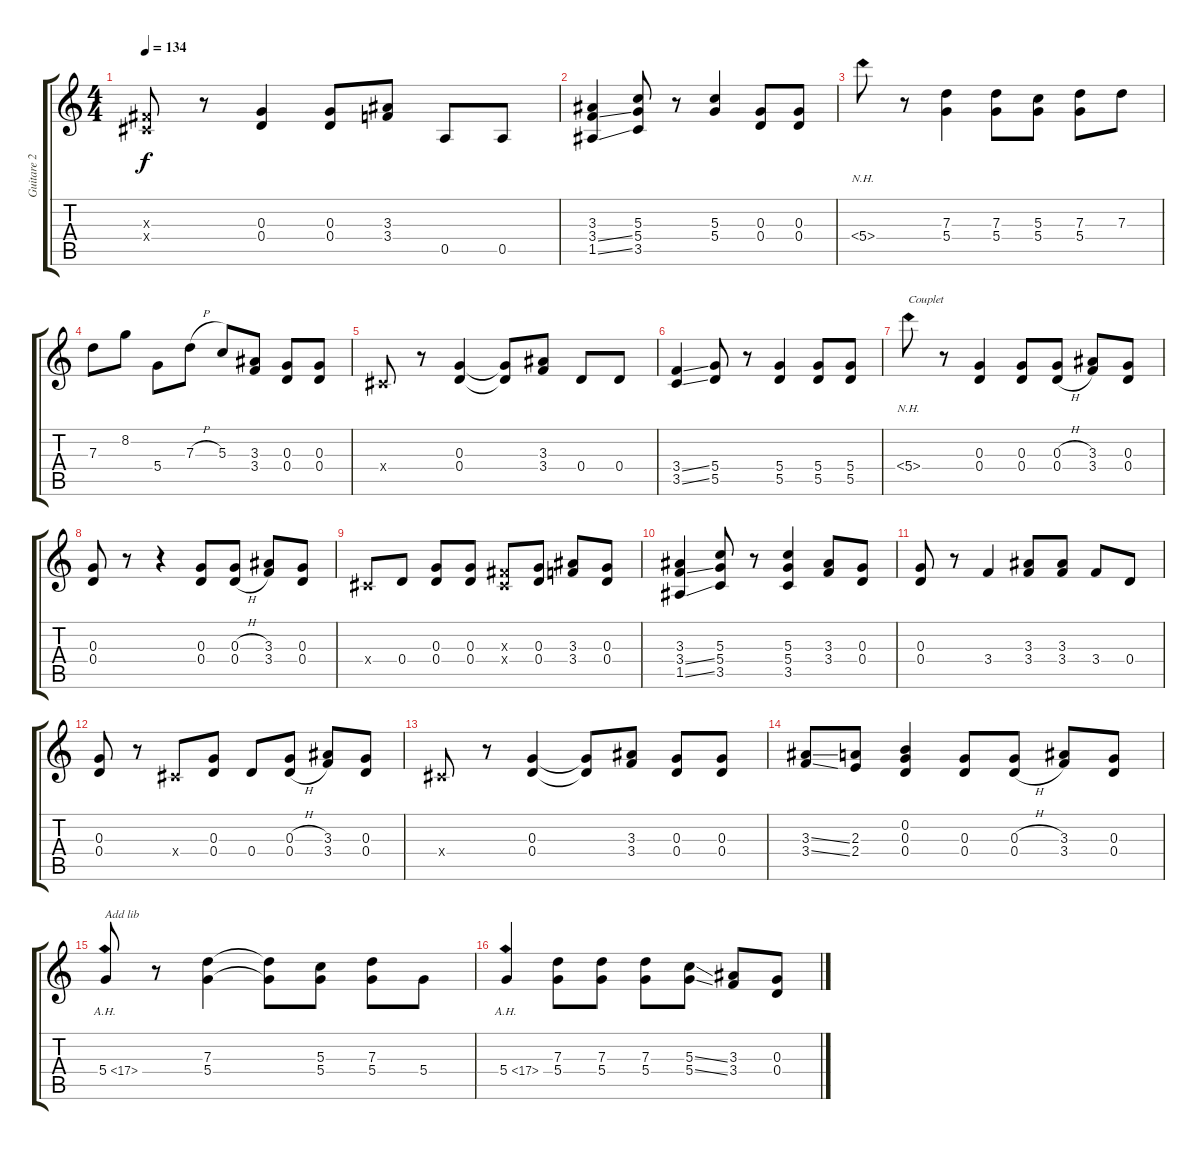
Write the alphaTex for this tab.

\track ("Guitare 2" "Guitare 2") {instrument distortionguitar}
\staff {score tabs}
\tuning (E4 B3 G3 D3 A2 E2) {hide}
\ts (4 4)
\tempo 134
\clef g2
\ks c
(-1.3{x} -1.4{x}).8{dy f} r.8 (0.3 0.4).4 (0.3 0.4).8 (3.3 3.4).8 0.5.8 0.5.8 |
(3.3 3.4{ss} 1.5{ss}).4 (5.3 5.4 3.5).8 r.8 (5.3 5.4).4 (0.3 0.4).8 (0.3 0.4).8 |
5.4{nh}.8 r.8 (7.3 5.4).4 (7.3 5.4).8 (5.3 5.4).8 (7.3 5.4).8 7.3.8 |
7.3.8 8.2.8 5.4.8 7.3{h}.8 5.3.8 (3.3 3.4).8 (0.3 0.4).8 (0.3 0.4).8 |
-1.4{x}.8 r.8 (0.3 0.4).4 (0.3{t} 0.4{t}).8 (3.3 3.4).8 0.4.8 0.4.8 |
(3.4{ss} 3.5{ss}).4 (5.4 5.5).8 r.8 (5.4 5.5).4 (5.4 5.5).8 (5.4 5.5).8 |
5.4{nh}.8{txt "Couplet "} r.8 (0.3 0.4).4 (0.3 0.4).8 (0.3{h} 0.4{h}).8 (3.3 3.4).8 (0.3 0.4).8 |
(0.3 0.4).8 r.8 r.4 (0.3 0.4).8 (0.3{h} 0.4{h}).8 (3.3 3.4).8 (0.3 0.4).8 |
-1.4{x}.8 0.4.8 (0.3 0.4).8 (0.3 0.4).8 (-1.3{x} -1.4{x}).8 (0.3 0.4).8 (3.3 3.4).8 (0.3 0.4).8 |
(3.3 3.4{ss} 1.5{ss}).4 (5.3 5.4 3.5).8 r.8 (5.3 5.4 3.5).4 (3.3 3.4).8 (0.3 0.4).8 |
(0.3 0.4).8 r.8 3.4.4 (3.3 3.4).8 (3.3 3.4).8 3.4.8 0.4.8 |
(0.3 0.4).8 r.8 -1.4{x}.8 (0.3 0.4).8 0.4.8 (0.3{h} 0.4{h}).8 (3.3 3.4).8 (0.3 0.4).8 |
-1.4{x}.8 r.8 (0.3 0.4).4 (0.3{t} 0.4{t}).8 (3.3 3.4).8 (0.3 0.4).8 (0.3 0.4).8 |
(3.3{ss} 3.4{ss}).8 (2.3 2.4).8 (0.2 0.3 0.4).4 (0.3 0.4).8 (0.3{h} 0.4{h}).8 (3.3 3.4).8 (0.3 0.4).8 |
5.4{ah 12}.8{txt "Add lib"} r.8 (7.3 5.4).4 (7.3{t} 5.4{t}).8 (5.3 5.4).8 (7.3 5.4).8 5.4.8 |
5.4{ah 12}.4 (7.3 5.4).8 (7.3 5.4).8 (7.3 5.4).8 (5.3{ss} 5.4{ss}).8 (3.3 3.4).8 (0.3 0.4).8
